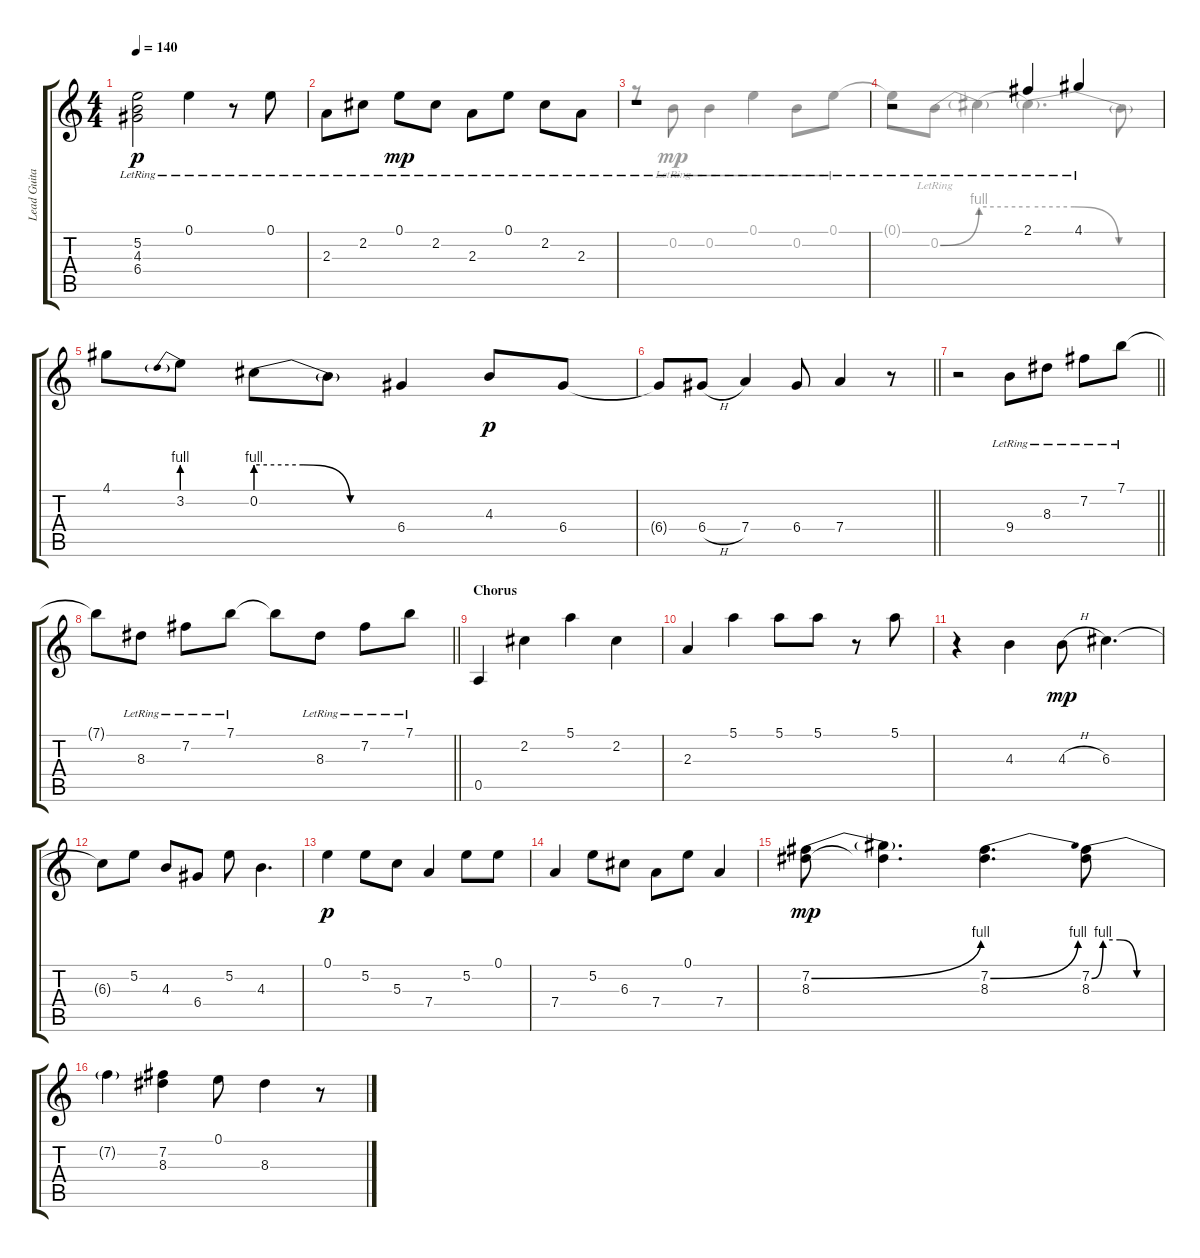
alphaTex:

\track ("Lead Guitar" "Lead Guita") {instrument electricguitarclean}
\staff {score tabs}
\tuning (E4 B3 G3 D3 A2 E2) {hide}
\voice
\ts (4 4)
\tempo 140
\clef g2
\ks c
(5.2{lr} 4.3{lr} 6.4{lr}).2{dy p} 0.1{lr}.4 r.8 0.1{lr}.8 |
2.3{lr}.8 2.2{lr}.8 0.1{lr}.8{dy mp} 2.2{lr}.8 2.3{lr}.8 0.1{lr}.8 2.2{lr}.8 2.3{lr}.8 |
r.1 |
r.2 2.1{lr}.4 4.1{lr}.4 |
4.1.8 3.2{be (prebend 0 4 60 4)}.8 0.2{be (custom 0 4 20 4 40 0 60 0)}.8 0.2{t}.8 6.4.4 4.3.8{dy p} 6.4.8 |
\barLineRight lightlight
6.4{t}.8 6.4{h}.8 7.4.4 6.4.8 7.4.4 r.8 |
\section ("" "")
\barLineRight lightlight
r.2 9.4{lr}.8 8.3{lr}.8 7.2{lr}.8 7.1{lr}.8 |
\section ("" "")
\barLineRight lightlight
7.1{t}.8 8.3{lr}.8 7.2{lr}.8 7.1{lr}.8 7.1{t}.8 8.3{lr}.8 7.2{lr}.8 7.1{lr}.8 |
\section ("" "Chorus")
0.5.4 2.2.4 5.1.4 2.2.4 |
2.3.4 5.1.4 5.1.8 5.1.8 r.8 5.1.8 |
r.4 4.3.4 4.3{h}.8{dy mp} 6.3.4{d} |
6.3{t}.8 5.2.8 4.3.8 6.4.8 5.2.8 4.3.4{d} |
0.1.4{dy p} 5.2.8 5.3.8 7.4.4 5.2.8 0.1.8 |
7.4.4 5.2.8 6.3.8 7.4.8 0.1.8 7.4.4 |
(7.2{be (bend 0 0 60 4)} 8.3).8{dy mp} (7.2{t} 8.3{t}).4{d} (7.2{be (bend 0 0 60 4)} 8.3).4{d} (7.2{be (custom 0 0 10 4 25 4 40 0 60 0)} 8.3).8 |
7.2{t}.4 (7.2 8.3).4 0.1.8 8.3.4 r.8
\voice
\clef g2
\ottava regular
\simile none
\ks c
|
|
r.8 0.2{lr}.8 0.2{lr}.4 0.1{lr}.4 0.2{lr}.8 0.1{lr}.8 |
0.1{t}.8 0.2{be (bend 0 0 60 4) lr}.8 0.2{be (hold 0 4 60 4) t}.4 0.2{be (custom 0 4 20 4 40 0 60 0) t}.4{d} 0.2{t}.8 |
|
\barLineRight lightlight
|
\barLineRight lightlight
|
\barLineRight lightlight
|
|
|
|
|
|
|
|
